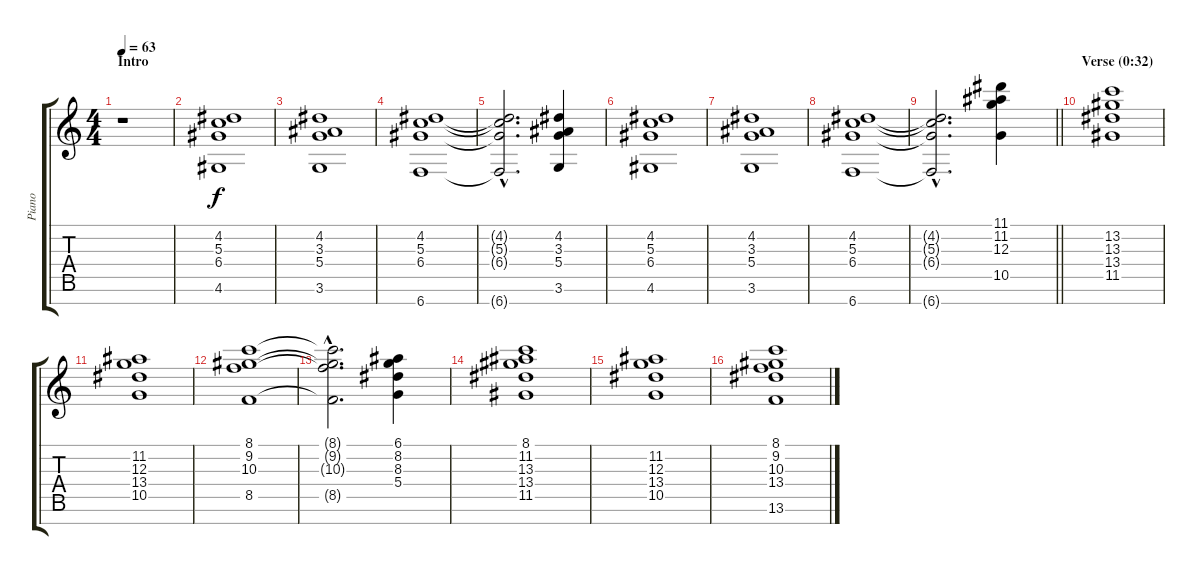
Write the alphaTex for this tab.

\track ("Piano" "Piano") {instrument brightacousticpiano}
\staff {score tabs}
\tuning (E5 B4 G4 D4 A3 E3 B2) {hide}
\ts (4 4)
\section ("" "Intro")
\tempo 63
\clef g2
\ks c
r.1{dy f instrument brightacousticpiano} |
(4.2 5.3 6.4 4.6).1 |
(4.2 3.3 5.4 3.6).1 |
(4.2 5.3 6.4 6.7).1 |
(4.2{hac t} 5.3{hac t} 6.4{hac t} 6.7{hac t}).2{d} (4.2 3.3 5.4 3.6).4 |
(4.2 5.3 6.4 4.6).1 |
(4.2 3.3 5.4 3.6).1 |
(4.2 5.3 6.4 6.7).1 |
\barLineRight lightlight
(4.2{hac t} 5.3{hac t} 6.4{hac t} 6.7{hac t}).2{d} (11.1 11.2 12.3 10.5).4 |
\section ("" "Verse (0:32)")
(13.2 13.3 13.4 11.5).1 |
(11.2 12.3 13.4 10.5).1 |
(8.1 9.2 10.3 8.5).1 |
(8.1{hac t} 9.2{hac t} 10.3{hac t} 8.5{hac t}).2{d} (6.1 8.2 8.3 5.4).4 |
(8.1 11.2 13.3 13.4 11.5).1 |
(11.2 12.3 13.4 10.5).1 |
(8.1 9.2 10.3 13.4 13.6).1
